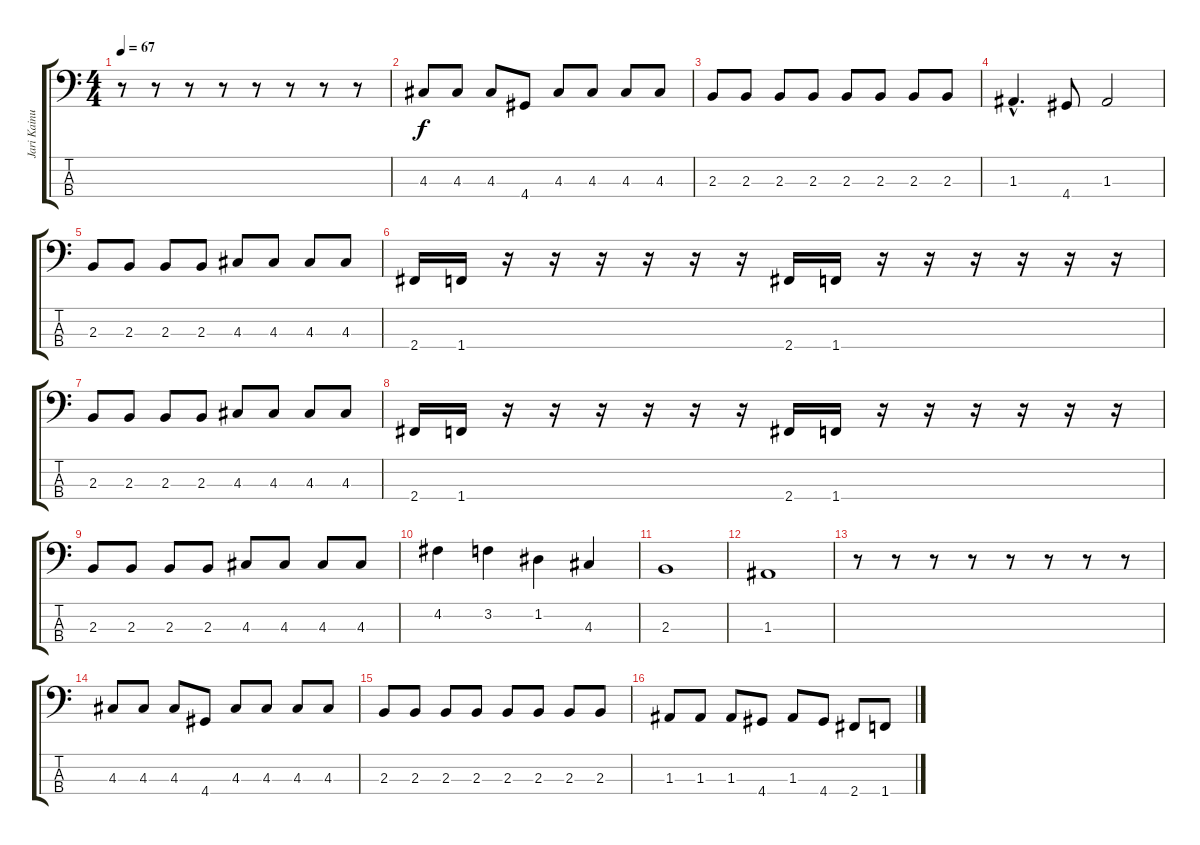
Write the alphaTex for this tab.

\track ("Jari Kainulainen" "Jari Kainu") {instrument electricbassfinger}
\staff {score tabs}
\tuning (G2 D2 A1 E1) {hide}
\ts (4 4)
\tempo 67
\clef f4
\ks c
r.8{dy f} r.8 r.8 r.8 r.8 r.8 r.8 r.8 |
4.3.8 4.3.8 4.3.8 4.4.8 4.3.8 4.3.8 4.3.8 4.3.8 |
2.3.8 2.3.8 2.3.8 2.3.8 2.3.8 2.3.8 2.3.8 2.3.8 |
1.3{hac}.4{d} 4.4.8 1.3.2 |
2.3.8 2.3.8 2.3.8 2.3.8 4.3.8 4.3.8 4.3.8 4.3.8 |
2.4.16 1.4.16 r.16 r.16 r.16 r.16 r.16 r.16 2.4.16 1.4.16 r.16 r.16 r.16 r.16 r.16 r.16 |
2.3.8 2.3.8 2.3.8 2.3.8 4.3.8 4.3.8 4.3.8 4.3.8 |
2.4.16 1.4.16 r.16 r.16 r.16 r.16 r.16 r.16 2.4.16 1.4.16 r.16 r.16 r.16 r.16 r.16 r.16 |
2.3.8 2.3.8 2.3.8 2.3.8 4.3.8 4.3.8 4.3.8 4.3.8 |
4.2.4 3.2.4 1.2.4 4.3.4 |
2.3.1 |
1.3.1 |
r.8 r.8 r.8 r.8 r.8 r.8 r.8 r.8 |
4.3.8 4.3.8 4.3.8 4.4.8 4.3.8 4.3.8 4.3.8 4.3.8 |
2.3.8 2.3.8 2.3.8 2.3.8 2.3.8 2.3.8 2.3.8 2.3.8 |
1.3.8 1.3.8 1.3.8 4.4.8 1.3.8 4.4.8 2.4.8 1.4.8
